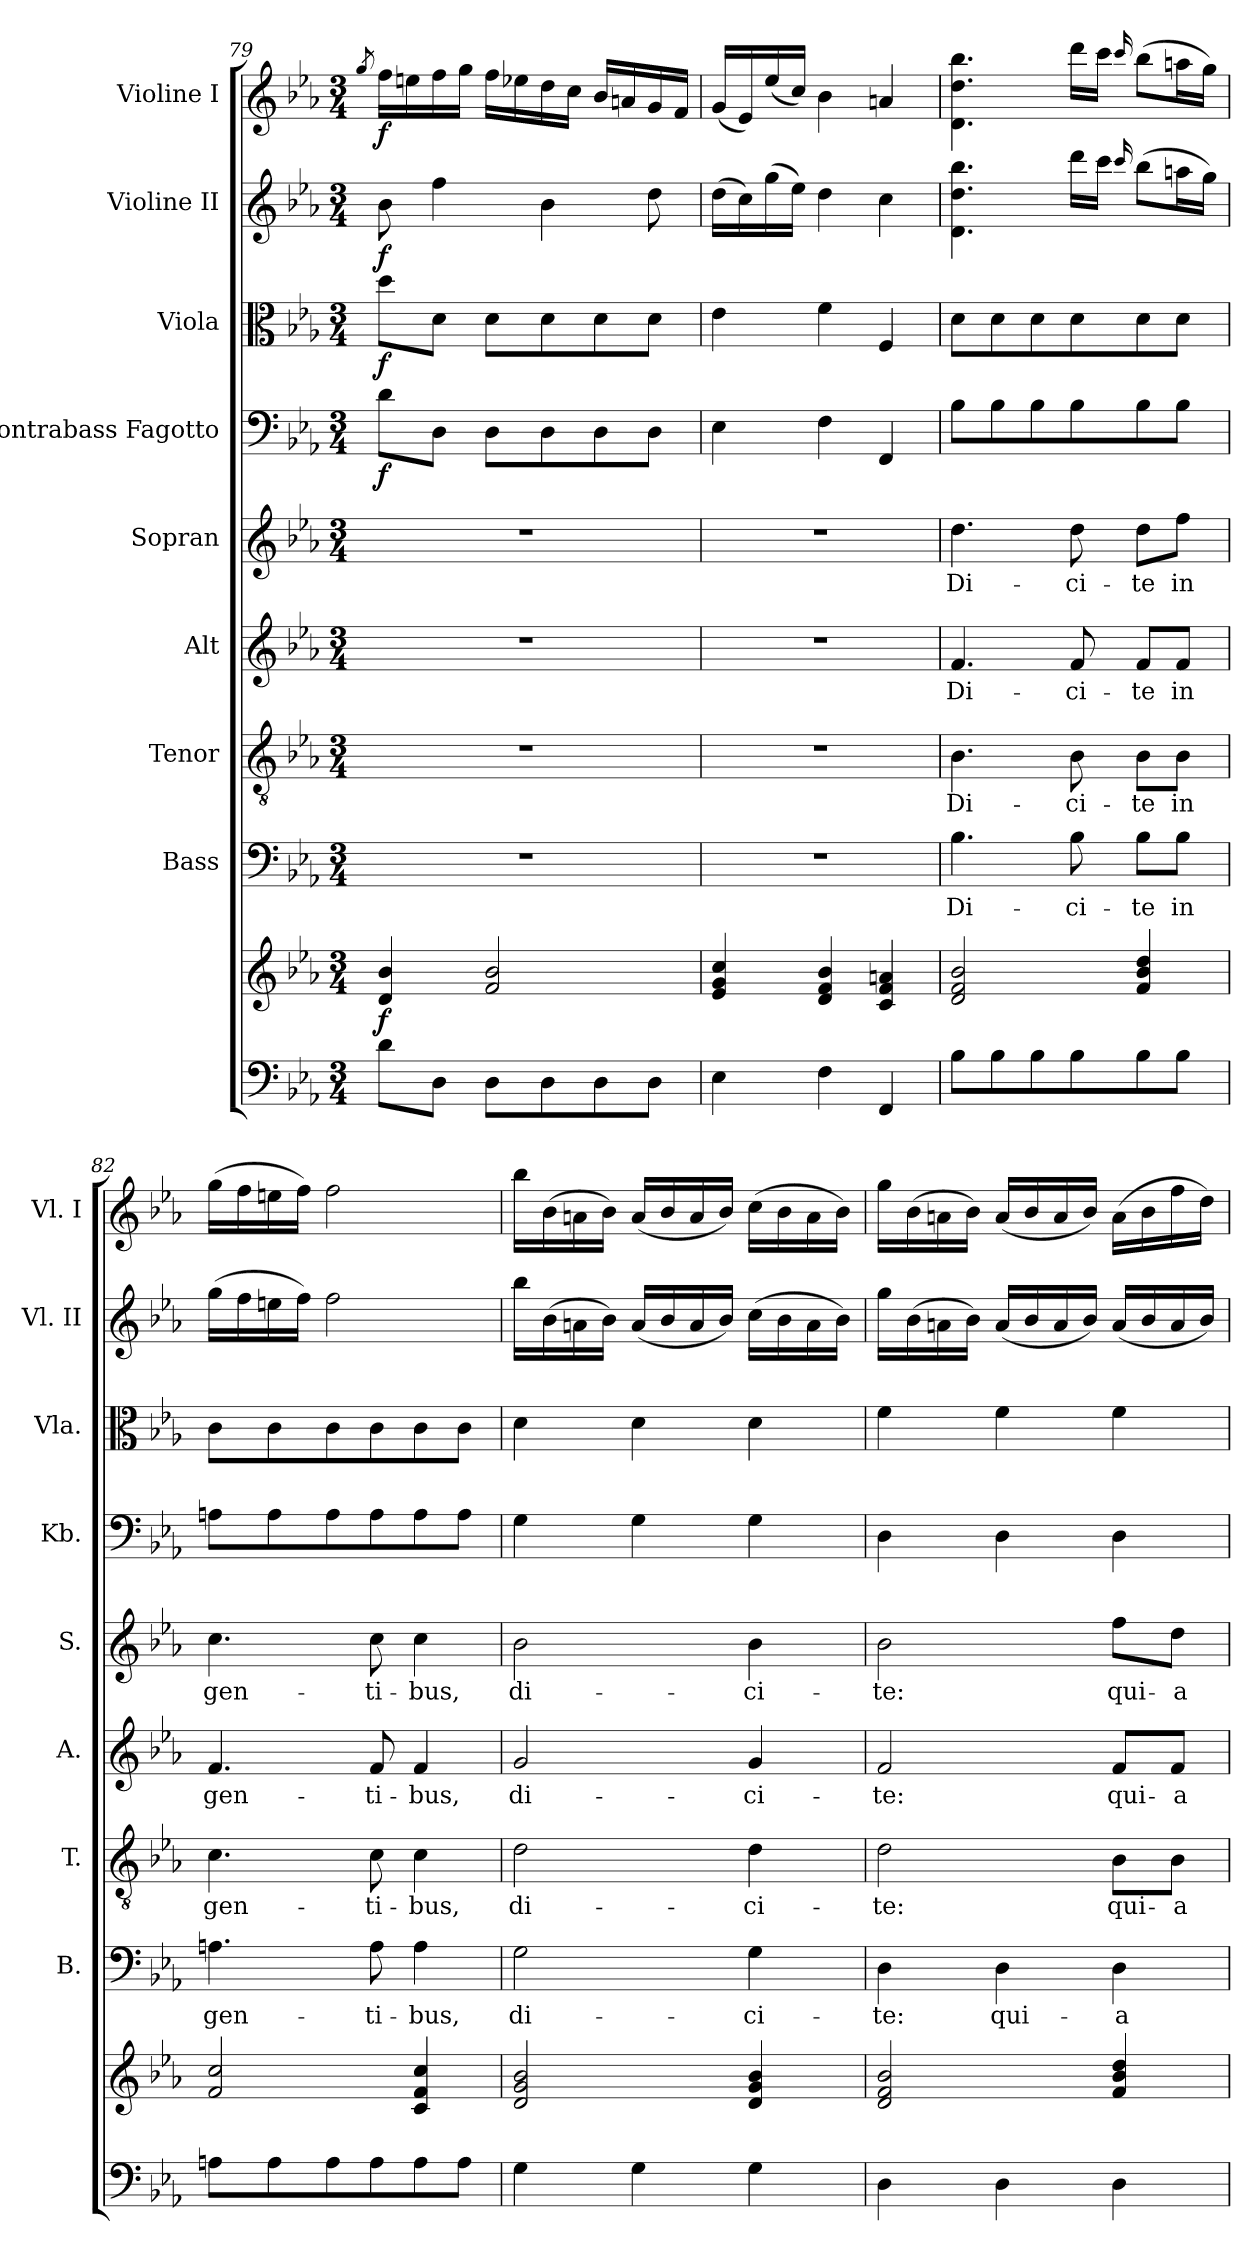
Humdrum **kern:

**kern	**kern	**dynam	**kern	**text	**kern	**text	**kern	**text	**kern	**text	**kern	**dynam	**kern	**dynam	**kern	**dynam	**kern	**dynam
*part9	*part9	*part9	*part8	*part8	*part7	*part7	*part6	*part6	*part5	*part5	*part4	*part4	*part3	*part3	*part2	*part2	*part1	*part1
*staff10	*staff9	*staff9/10	*staff8	*staff8	*staff7	*staff7	*staff6	*staff6	*staff5	*staff5	*staff4	*staff4	*staff3	*staff3	*staff2	*staff2	*staff1	*staff1
*	*	*	*I"Bass	*	*I"Tenor	*	*I"Alt	*	*I"Sopran	*	*I"Kontrabass Fagotto	*	*I"Viola	*	*I"Violine II	*	*I"Violine I	*
*	*	*	*I'B.	*	*I'T.	*	*I'A.	*	*I'S.	*	*I'Kb.	*	*I'Vla.	*	*I'Vl. II	*	*I'Vl. I	*
!!LO:PB:g=z
*clefF4	*clefG2	*	*clefF4	*	*clefGv2	*	*clefG2	*	*clefG2	*	*clefF4	*	*clefC3	*	*clefG2	*	*clefG2	*
*	*	*	*	*	*	*	*	*	*	*	*ITrd7c12	*	*	*	*	*	*	*
*k[b-e-a-]	*k[b-e-a-]	*	*k[b-e-a-]	*	*k[b-e-a-]	*	*k[b-e-a-]	*	*k[b-e-a-]	*	*k[b-e-a-]	*	*k[b-e-a-]	*	*k[b-e-a-]	*	*k[b-e-a-]	*
*E-:	*E-:	*	*E-:	*	*E-:	*	*E-:	*	*E-:	*	*E-:	*	*E-:	*	*E-:	*	*E-:	*
*M3/4	*M3/4	*	*M3/4	*	*M3/4	*	*M3/4	*	*M3/4	*	*M3/4	*	*M3/4	*	*M3/4	*	*M3/4	*
=79	=79	=79	=79	=79	=79	=79	=79	=79	=79	=79	=79	=79	=79	=79	=79	=79	=79	=79
.	.	.	.	.	.	.	.	.	.	.	.	.	.	.	.	.	8qgg/	.
!	!	!LO:DY:b	!	!	!	!	!	!	!	!	!	!LO:DY:b	!	!LO:DY:b	!	!LO:DY:b	!	!LO:DY:b
8d\L	4d/ 4b-/	f	2.r	.	2.r	.	2.r	.	2.r	.	8D\L	f	8dd\L	f	8b-\	f	16ff\LL	f
.	.	.	.	.	.	.	.	.	.	.	.	.	.	.	.	.	16een\	.
8D\J	.	.	.	.	.	.	.	.	.	.	8DD\J	.	8d\J	.	4ff\	.	16ff\	.
.	.	.	.	.	.	.	.	.	.	.	.	.	.	.	.	.	16gg\JJ	.
8D\L	2f/ 2b-/	.	.	.	.	.	.	.	.	.	8DD\L	.	8d\L	.	.	.	16ff\LL	.
.	.	.	.	.	.	.	.	.	.	.	.	.	.	.	.	.	16ee-X\	.
8D\	.	.	.	.	.	.	.	.	.	.	8DD\	.	8d\	.	4b-\	.	16dd\	.
.	.	.	.	.	.	.	.	.	.	.	.	.	.	.	.	.	16cc\JJ	.
8D\	.	.	.	.	.	.	.	.	.	.	8DD\	.	8d\	.	.	.	16b-/LL	.
.	.	.	.	.	.	.	.	.	.	.	.	.	.	.	.	.	16an/	.
8D\J	.	.	.	.	.	.	.	.	.	.	8DD\J	.	8d\J	.	8dd\	.	16g/	.
.	.	.	.	.	.	.	.	.	.	.	.	.	.	.	.	.	16f/JJ	.
=80	=80	=80	=80	=80	=80	=80	=80	=80	=80	=80	=80	=80	=80	=80	=80	=80	=80	=80
4E-\	4e-/ 4g/ 4cc/	.	2.r	.	2.r	.	2.r	.	2.r	.	4EE-\	.	4e-\	.	(>16dd\LL	.	(<16g/LL	.
.	.	.	.	.	.	.	.	.	.	.	.	.	.	.	16cc\)	.	16e-/)	.
.	.	.	.	.	.	.	.	.	.	.	.	.	.	.	(>16gg\	.	(<16ee-/	.
.	.	.	.	.	.	.	.	.	.	.	.	.	.	.	16ee-\JJ)	.	16cc/JJ)	.
4F\	4d/ 4f/ 4b-/	.	.	.	.	.	.	.	.	.	4FF\	.	4f\	.	4dd\	.	4b-\	.
4FF/	4c/ 4f/ 4an/	.	.	.	.	.	.	.	.	.	4FFF/	.	4F/	.	4cc\	.	4an/	.
=81	=81	=81	=81	=81	=81	=81	=81	=81	=81	=81	=81	=81	=81	=81	=81	=81	=81	=81
!	!	!	!	!LO:LY:b	!	!LO:LY:b	!	!LO:LY:b	!	!LO:LY:b	!	!	!	!	!	!	!	!
8B-\L	2d/ 2f/ 2b-/	.	4.B-\	Di-	4.B-\	Di-	4.f/	Di-	4.dd\	Di-	8BB-\L	.	8d\L	.	4.d\ 4.dd\ 4.bb-\	.	4.d\ 4.dd\ 4.bb-\	.
8B-\	.	.	.	.	.	.	.	.	.	.	8BB-\	.	8d\	.	.	.	.	.
8B-\	.	.	.	.	.	.	.	.	.	.	8BB-\	.	8d\	.	.	.	.	.
!	!	!	!	!LO:LY:b	!	!LO:LY:b	!	!LO:LY:b	!	!LO:LY:b	!	!	!	!	!	!	!	!
8B-\	.	.	8B-\	-ci-	8B-\	-ci-	8f/	-ci-	8dd\	-ci-	8BB-\	.	8d\	.	16ddd\LL	.	16ddd\LL	.
.	.	.	.	.	.	.	.	.	.	.	.	.	.	.	16ccc\JJ	.	16ccc\JJ	.
.	.	.	.	.	.	.	.	.	.	.	.	.	.	.	16qqccc/	.	16qqccc/	.
!	!	!	!	!LO:LY:b	!	!LO:LY:b	!	!LO:LY:b	!	!LO:LY:b	!	!	!	!	!	!	!	!
8B-\	4f/ 4b-/ 4dd/	.	8B-\L	-te	8B-\L	-te	8f/L	-te	8dd\L	-te	8BB-\	.	8d\	.	(>8bb-\L	.	(>8bb-\L	.
!	!	!	!	!LO:LY:b	!	!LO:LY:b	!	!LO:LY:b	!	!LO:LY:b	!	!	!	!	!	!	!	!
8B-\J	.	.	8B-\J	in	8B-\J	in	8f/J	in	8ff\J	in	8BB-\J	.	8d\J	.	16aan\L	.	16aan\L	.
.	.	.	.	.	.	.	.	.	.	.	.	.	.	.	16gg\JJ)	.	16gg\JJ)	.
!!LO:PB:g=z
=82	=82	=82	=82	=82	=82	=82	=82	=82	=82	=82	=82	=82	=82	=82	=82	=82	=82	=82
!	!	!	!	!LO:LY:b	!	!LO:LY:b	!	!LO:LY:b	!	!LO:LY:b	!	!	!	!	!	!	!	!
8An\L	2f/ 2cc/	.	4.An\	gen-	4.c\	gen-	4.f/	gen-	4.cc\	gen-	8AAn\L	.	8c\L	.	(>16gg\LL	.	(>16gg\LL	.
.	.	.	.	.	.	.	.	.	.	.	.	.	.	.	16ff\	.	16ff\	.
8A\	.	.	.	.	.	.	.	.	.	.	8AA\	.	8c\	.	16een\	.	16een\	.
.	.	.	.	.	.	.	.	.	.	.	.	.	.	.	16ff\JJ)	.	16ff\JJ)	.
8A\	.	.	.	.	.	.	.	.	.	.	8AA\	.	8c\	.	2ff\	.	2ff\	.
!	!	!	!	!LO:LY:b	!	!LO:LY:b	!	!LO:LY:b	!	!LO:LY:b	!	!	!	!	!	!	!	!
8A\	.	.	8A\	-ti-	8c\	-ti-	8f/	-ti-	8cc\	-ti-	8AA\	.	8c\	.	.	.	.	.
!	!	!	!	!LO:LY:b	!	!LO:LY:b	!	!LO:LY:b	!	!LO:LY:b	!	!	!	!	!	!	!	!
8A\	4c/ 4f/ 4cc/	.	4A\	-bus,	4c\	-bus,	4f/	-bus,	4cc\	-bus,	8AA\	.	8c\	.	.	.	.	.
8A\J	.	.	.	.	.	.	.	.	.	.	8AA\J	.	8c\J	.	.	.	.	.
=83	=83	=83	=83	=83	=83	=83	=83	=83	=83	=83	=83	=83	=83	=83	=83	=83	=83	=83
!	!	!	!	!LO:LY:b	!	!LO:LY:b	!	!LO:LY:b	!	!LO:LY:b	!	!	!	!	!	!	!	!
4G\	2d/ 2g/ 2b-/	.	2G\	di-	2d\	di-	2g/	di-	2b-\	di-	4GG\	.	4d\	.	16bb-\LL	.	16bb-\LL	.
.	.	.	.	.	.	.	.	.	.	.	.	.	.	.	(>16b-\	.	(>16b-\	.
.	.	.	.	.	.	.	.	.	.	.	.	.	.	.	16an\	.	16an\	.
.	.	.	.	.	.	.	.	.	.	.	.	.	.	.	16b-\JJ)	.	16b-\JJ)	.
4G\	.	.	.	.	.	.	.	.	.	.	4GG\	.	4d\	.	(<16a/LL	.	(<16a/LL	.
.	.	.	.	.	.	.	.	.	.	.	.	.	.	.	16b-/	.	16b-/	.
.	.	.	.	.	.	.	.	.	.	.	.	.	.	.	16a/	.	16a/	.
.	.	.	.	.	.	.	.	.	.	.	.	.	.	.	16b-/JJ)	.	16b-/JJ)	.
!	!	!	!	!LO:LY:b	!	!LO:LY:b	!	!LO:LY:b	!	!LO:LY:b	!	!	!	!	!	!	!	!
4G\	4d/ 4g/ 4b-/	.	4G\	-ci-	4d\	-ci-	4g/	-ci-	4b-\	-ci-	4GG\	.	4d\	.	(>16cc\LL	.	(>16cc\LL	.
.	.	.	.	.	.	.	.	.	.	.	.	.	.	.	16b-\	.	16b-\	.
.	.	.	.	.	.	.	.	.	.	.	.	.	.	.	16a\	.	16a\	.
.	.	.	.	.	.	.	.	.	.	.	.	.	.	.	16b-\JJ)	.	16b-\JJ)	.
=84	=84	=84	=84	=84	=84	=84	=84	=84	=84	=84	=84	=84	=84	=84	=84	=84	=84	=84
!	!	!	!	!LO:LY:b	!	!LO:LY:b	!	!LO:LY:b	!	!LO:LY:b	!	!	!	!	!	!	!	!
4D\	2d/ 2f/ 2b-/	.	4D\	-te:	2d\	-te:	2f/	-te:	2b-\	-te:	4DD\	.	4f\	.	16gg\LL	.	16gg\LL	.
.	.	.	.	.	.	.	.	.	.	.	.	.	.	.	(>16b-\	.	(>16b-\	.
.	.	.	.	.	.	.	.	.	.	.	.	.	.	.	16an\	.	16an\	.
.	.	.	.	.	.	.	.	.	.	.	.	.	.	.	16b-\JJ)	.	16b-\JJ)	.
!	!	!	!	!LO:LY:b	!	!	!	!	!	!	!	!	!	!	!	!	!	!
4D\	.	.	4D\	qui-	.	.	.	.	.	.	4DD\	.	4f\	.	(<16a/LL	.	(<16a/LL	.
.	.	.	.	.	.	.	.	.	.	.	.	.	.	.	16b-/	.	16b-/	.
.	.	.	.	.	.	.	.	.	.	.	.	.	.	.	16a/	.	16a/	.
.	.	.	.	.	.	.	.	.	.	.	.	.	.	.	16b-/JJ)	.	16b-/JJ)	.
!	!	!	!	!LO:LY:b	!	!LO:LY:b	!	!LO:LY:b	!	!LO:LY:b	!	!	!	!	!	!	!	!
4D\	4f/ 4b-/ 4dd/	.	4D\	-a	8B-\L	qui-	8f/L	qui-	8ff\L	qui-	4DD\	.	4f\	.	(<16a/LL	.	(>16a\LL	.
.	.	.	.	.	.	.	.	.	.	.	.	.	.	.	16b-/	.	16b-\	.
!	!	!	!	!	!	!LO:LY:b	!	!LO:LY:b	!	!LO:LY:b	!	!	!	!	!	!	!	!
.	.	.	.	.	8B-\J	-a	8f/J	-a	8dd\J	-a	.	.	.	.	16a/	.	16ff\	.
.	.	.	.	.	.	.	.	.	.	.	.	.	.	.	16b-/JJ)	.	16dd\JJ)	.
=	=	=	=	=	=	=	=	=	=	=	=	=	=	=	=	=	=	=
*-	*-	*-	*-	*-	*-	*-	*-	*-	*-	*-	*-	*-	*-	*-	*-	*-	*-	*-
